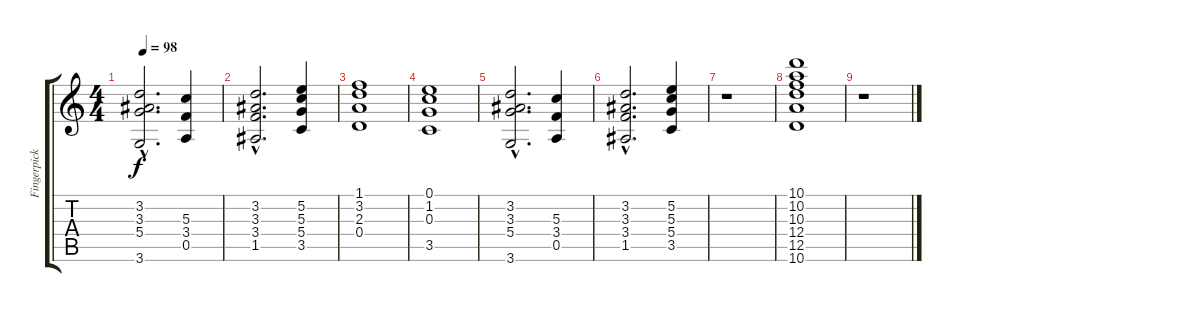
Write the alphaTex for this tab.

\track ("Fingerpicking guitar" "Fingerpick") {instrument acousticguitarsteel}
\staff {score tabs}
\tuning (E4 B3 G3 D3 A2 E2) {hide}
\ts (4 4)
\tempo 98
\clef g2
\ks c
(3.2{hac} 3.3{hac} 5.4{hac} 3.6{hac}).2{d dy f} (5.3 3.4 0.5).4 |
(3.2{hac} 3.3{hac} 3.4{hac} 1.5{hac}).2{d} (5.2 5.3 5.4 3.5).4 |
(1.1 3.2 2.3 0.4).1 |
(0.1 1.2 0.3 3.5).1 |
(3.2{hac} 3.3{hac} 5.4{hac} 3.6{hac}).2{d} (5.3 3.4 0.5).4 |
(3.2{hac} 3.3{hac} 3.4{hac} 1.5{hac}).2{d} (5.2 5.3 5.4 3.5).4 |
r.1 |
(10.1 10.2 10.3 12.4 12.5 10.6).1 |
r.1
